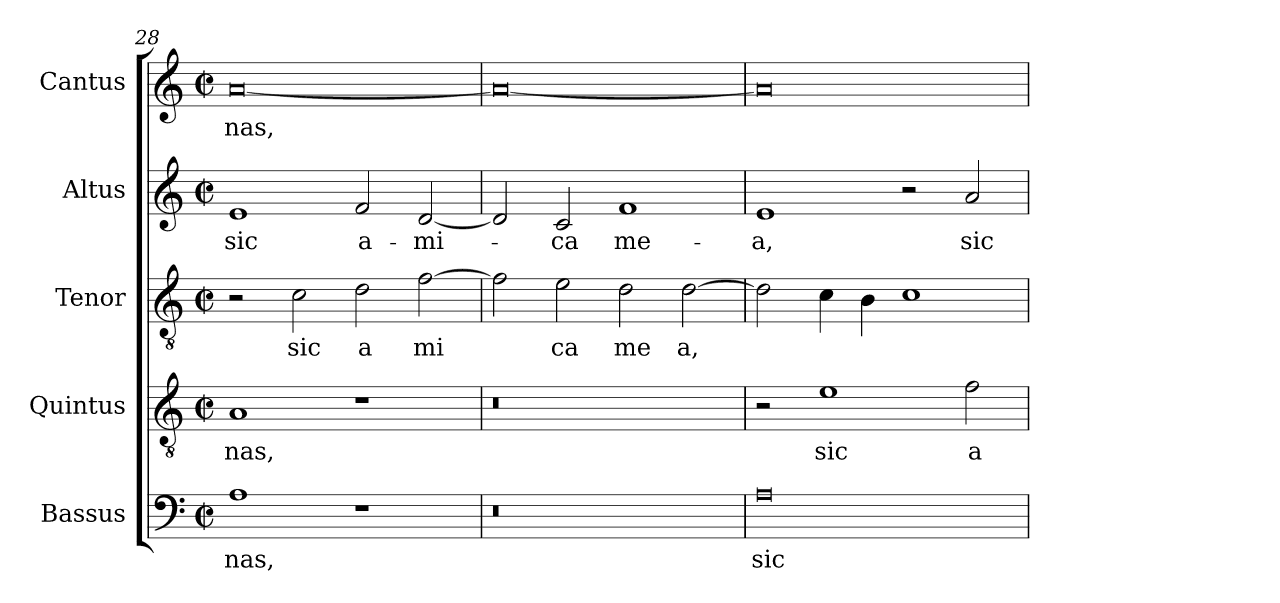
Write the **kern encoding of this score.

**kern	**text	**kern	**text	**kern	**text	**kern	**text	**kern	**text
*part5	*part5	*part4	*part4	*part3	*part3	*part2	*part2	*part1	*part1
*staff5	*staff5	*staff4	*staff4	*staff3	*staff3	*staff2	*staff2	*staff1	*staff1
*I"Bassus	*	*I"Quintus	*	*I"Tenor	*	*I"Altus	*	*I"Cantus	*
*clefF4	*	*clefGv2	*	*clefGv2	*	*clefG2	*	*clefG2	*
*M2/2	*	*M2/2	*	*M2/2	*	*M2/2	*	*M2/2	*
*met(c|)	*	*met(c|)	*	*met(c|)	*	*met(c|)	*	*met(c|)	*
=28	=28	=28	=28	=28	=28	=28	=28	=28	=28
!	!LO:LY:b:cj	!	!LO:LY:b:cj	!	!	!	!LO:LY:b:cj	!	!LO:LY:b
1A	nas,	1A	-nas,	2r	.	1e	sic	[<0a	nas,
!	!	!	!	!	!LO:LY:b:cj	!	!	!	!
.	.	.	.	2c\	sic	.	.	.	.
!	!	!	!	!	!LO:LY:b:cj	!	!LO:LY:b:cj	!	!
1r	.	1r	.	2d\	a	2f/	a-	.	.
!	!	!	!	!	!LO:LY:b	!	!LO:LY:b	!	!
.	.	.	.	[>2f\	mi	[<2d/	-mi-	.	.
=29	=29	=29	=29	=29	=29	=29	=29	=29	=29
0r	.	0r	.	2f\]	.	2d/]	.	0a_<	.
!	!	!	!	!	!LO:LY:b:cj	!	!LO:LY:b:cj	!	!
.	.	.	.	2e\	ca	2c/	-ca	.	.
!	!	!	!	!	!LO:LY:b:cj	!	!LO:LY:b:cj	!	!
.	.	.	.	2d\	me	1f	me-	.	.
!	!	!	!	!	!LO:LY:b:cj	!	!	!	!
.	.	.	.	[>2d\	a,	.	.	.	.
=30	=30	=30	=30	=30	=30	=30	=30	=30	=30
!	!LO:LY:b:cj	!	!	!	!	!	!LO:LY:b:cj	!	!
0A	sic	2r	.	2d\]	.	1e	-a,	0a]	.
!	!	!	!LO:LY:b:cj	!	!	!	!	!	!
.	.	1e	sic	4c\	.	.	.	.	.
.	.	.	.	4B\	.	.	.	.	.
.	.	.	.	1c	.	2r	.	.	.
!	!	!	!LO:LY:b:cj	!	!	!	!LO:LY:b:cj	!	!
.	.	2f\	a-	.	.	2a/	sic	.	.
=	=	=	=	=	=	=	=	=	=
*-	*-	*-	*-	*-	*-	*-	*-	*-	*-
